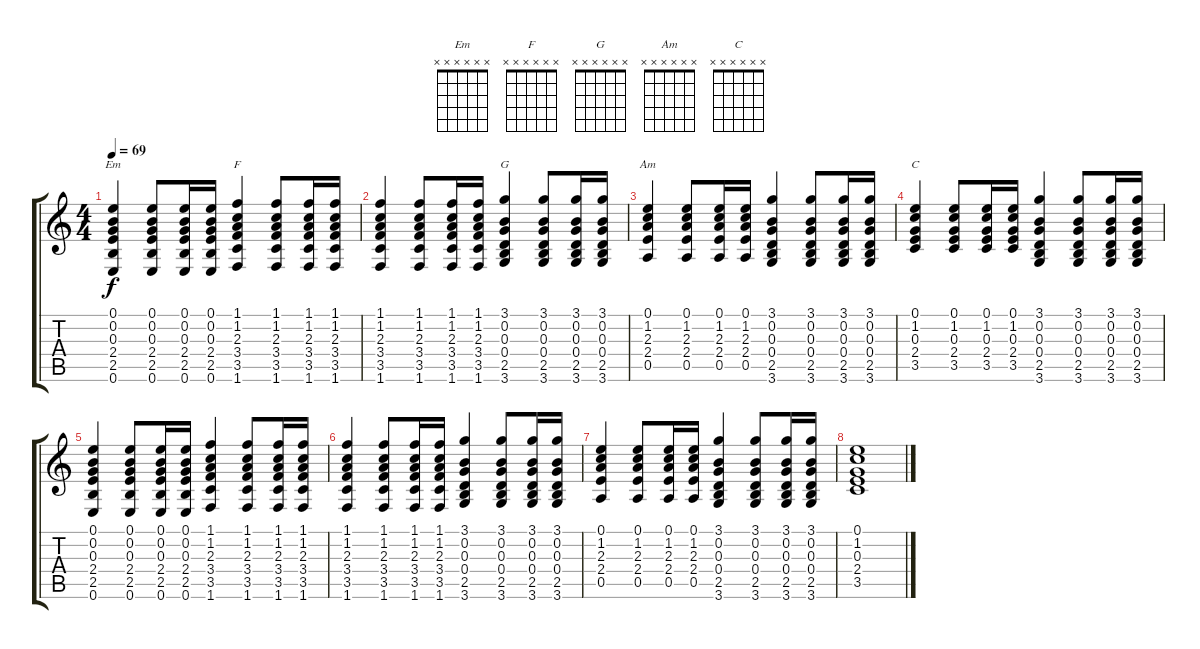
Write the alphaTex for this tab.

\track "" {instrument acousticguitarsteel}
\staff {score tabs}
\tuning (E4 B3 G3 D3 A2 E2) {hide}
\chord ("Em" x x x x x x)
\chord ("F" x x x x x x)
\chord ("G" x x x x x x)
\chord ("Am" x x x x x x)
\chord ("C" x x x x x x)
\ts (4 4)
\tempo 69
\clef g2
\ks c
(0.1 0.2 0.3 2.4 2.5 0.6).4{ch "Em" dy f} (0.1 0.2 0.3 2.4 2.5 0.6).8 (0.1 0.2 0.3 2.4 2.5 0.6).16 (0.1 0.2 0.3 2.4 2.5 0.6).16 (1.1 1.2 2.3 3.4 3.5 1.6).4{ch "F"} (1.1 1.2 2.3 3.4 3.5 1.6).8 (1.1 1.2 2.3 3.4 3.5 1.6).16 (1.1 1.2 2.3 3.4 3.5 1.6).16 |
(1.1 1.2 2.3 3.4 3.5 1.6).4 (1.1 1.2 2.3 3.4 3.5 1.6).8 (1.1 1.2 2.3 3.4 3.5 1.6).16 (1.1 1.2 2.3 3.4 3.5 1.6).16 (3.1 0.2 0.3 0.4 2.5 3.6).4{ch "G"} (3.1 0.2 0.3 0.4 2.5 3.6).8 (3.1 0.2 0.3 0.4 2.5 3.6).16 (3.1 0.2 0.3 0.4 2.5 3.6).16 |
(0.1 1.2 2.3 2.4 0.5).4{ch "Am"} (0.1 1.2 2.3 2.4 0.5).8 (0.1 1.2 2.3 2.4 0.5).16 (0.1 1.2 2.3 2.4 0.5).16 (3.1 0.2 0.3 0.4 2.5 3.6).4 (3.1 0.2 0.3 0.4 2.5 3.6).8 (3.1 0.2 0.3 0.4 2.5 3.6).16 (3.1 0.2 0.3 0.4 2.5 3.6).16 |
(0.1 1.2 0.3 2.4 3.5).4{ch "C"} (0.1 1.2 0.3 2.4 3.5).8 (0.1 1.2 0.3 2.4 3.5).16 (0.1 1.2 0.3 2.4 3.5).16 (3.1 0.2 0.3 0.4 2.5 3.6).4 (3.1 0.2 0.3 0.4 2.5 3.6).8 (3.1 0.2 0.3 0.4 2.5 3.6).16 (3.1 0.2 0.3 0.4 2.5 3.6).16 |
(0.1 0.2 0.3 2.4 2.5 0.6).4 (0.1 0.2 0.3 2.4 2.5 0.6).8 (0.1 0.2 0.3 2.4 2.5 0.6).16 (0.1 0.2 0.3 2.4 2.5 0.6).16 (1.1 1.2 2.3 3.4 3.5 1.6).4 (1.1 1.2 2.3 3.4 3.5 1.6).8 (1.1 1.2 2.3 3.4 3.5 1.6).16 (1.1 1.2 2.3 3.4 3.5 1.6).16 |
(1.1 1.2 2.3 3.4 3.5 1.6).4 (1.1 1.2 2.3 3.4 3.5 1.6).8 (1.1 1.2 2.3 3.4 3.5 1.6).16 (1.1 1.2 2.3 3.4 3.5 1.6).16 (3.1 0.2 0.3 0.4 2.5 3.6).4 (3.1 0.2 0.3 0.4 2.5 3.6).8 (3.1 0.2 0.3 0.4 2.5 3.6).16 (3.1 0.2 0.3 0.4 2.5 3.6).16 |
(0.1 1.2 2.3 2.4 0.5).4 (0.1 1.2 2.3 2.4 0.5).8 (0.1 1.2 2.3 2.4 0.5).16 (0.1 1.2 2.3 2.4 0.5).16 (3.1 0.2 0.3 0.4 2.5 3.6).4 (3.1 0.2 0.3 0.4 2.5 3.6).8 (3.1 0.2 0.3 0.4 2.5 3.6).16 (3.1 0.2 0.3 0.4 2.5 3.6).16 |
(0.1 1.2 0.3 2.4 3.5).1
